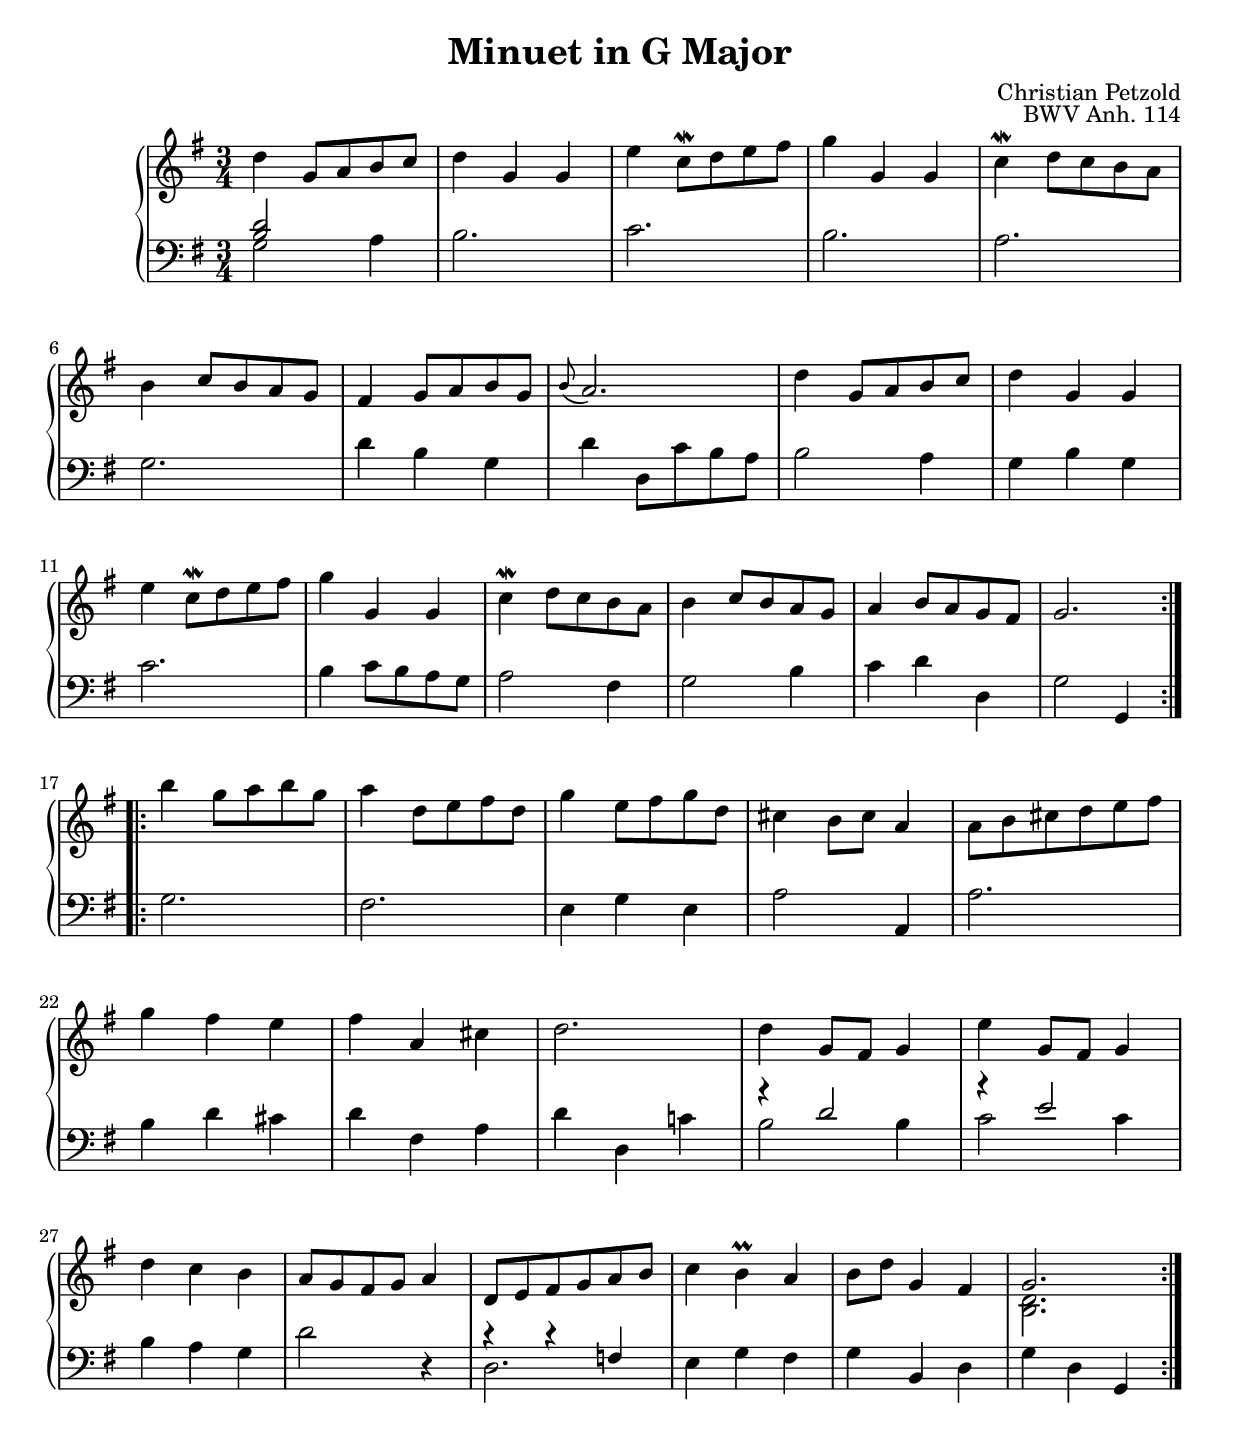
\version "2.20.0"

\include "articulate.ly"

\header {
  title = "Minuet in G Major"
  composer = "Christian Petzold"
  opus = "BWV Anh. 114"
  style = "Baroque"
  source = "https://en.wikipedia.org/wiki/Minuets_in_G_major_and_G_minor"
  author = \markup \fromproperty #'header:composer
  subject = \markup \concat {
    "Piano partition for “"
    \fromproperty #'header:title
    "” ("
    \fromproperty #'header:opus
    ") by "
    \fromproperty #'header:composer
  }
  keywords = #(string-join '(
    "music"
    "partition"
    "piano"
    "harpsichord"
    "minuet"
  ) ", ")
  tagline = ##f
}

right = \relative c'' {
  \clef treble
  \time 3/4
  \key g \major

  \repeat volta 2 {
    d4  g,8 a b c |
    d4 g, g |
    e'  c8^\mordent d e fis |
    g4 g, g |
    c4^\mordent  d8 c b a | \break
    b4  c8 b a g |
    fis4  g8 a b g |
    \appoggiatura b8 a2. |
    d4  g,8 a b c |
    d4 g, g | \break
    e'4  c8\mordent d e fis |
    g4 g, g |
    c4\mordent  d8 c b a |
    b4  c8 b a g |
    a4  b8 a g fis |
    g2. |
  }

  \break

  \repeat volta 2 {
    b'4  g8 a b g |
    a4  d,8 e fis d |
    g4  e8 fis g d |
    cis4  b8 cis a4 |
    a8 b cis d e fis | \break
    g4 fis e |
    fis a, cis |
    d2. |
    d4  g,8 fis g4 |
    e'4  g,8 fis g4 | \break
    d'4 c b |
    a8 g fis g a4 |
    d,8 e fis g a b |
    c4 b^\prall a |
    b8 d g,4 fis |
    << { \stemUp g2. \stemNeutral }
      { \context Voice = "ii" { << \stemDown { <d b> } >> } }
    >> |
  }
}

left = \relative c' {
  \clef bass
  \time 3/4
  \key g \major

  \repeat volta 2 {
    <<
      { \stemUp { <b d>2 } \stemNeutral }
      { \context Voice = "ii" { << \stemDown g2 >> } }
    >> a4 |
    b2. |
    c2. |
    b2. |
    a2. |
    g2. |
    d'4 b g |
    d'  d,8 c' b a |
    b2 a4 |
    g b g |
    c2. |
    b4  c8 b a g |
    a2 fis4 |
    g2 b4 |
    c d d, |
    g2 g,4 |
  }

  \repeat volta 2 {
    g'2. |
    fis2. |
    e4 g e |
    a2 a,4 |
    a'2. |
    b4 d cis |
    d fis, a |
    d d, c'! |
    <<
      { \stemUp { r4 d2 } \stemNeutral }
      { \context Voice = "ii" { << \stemDown { b2 b4 } >> } }
    >> |
    <<
      { \stemUp { r4 e2 } \stemNeutral }
      { \context Voice = "ii" { << \stemDown { c2 c4 } >> } }
    >> |
    b4 a g |
    d'2 r4 |
    <<
      { \stemUp { r4 r f, } \stemNeutral }
      { \context Voice = "ii" { << \stemDown d2. >> } }
    >> |
    e4 g fis |
    g b, d |
    g d g, |
  }
}

pianoStaff = \new PianoStaff \with {
  midiInstrument = "harpsichord"
} <<
    \new Staff = "right" { \right }
    \new Staff = "left" { \left }
>>

\score {
  \pianoStaff
  \layout {}
}

\score {
  \unfoldRepeats \articulate \pianoStaff
  \midi {
    \tempo 4 = 140
  }
}
